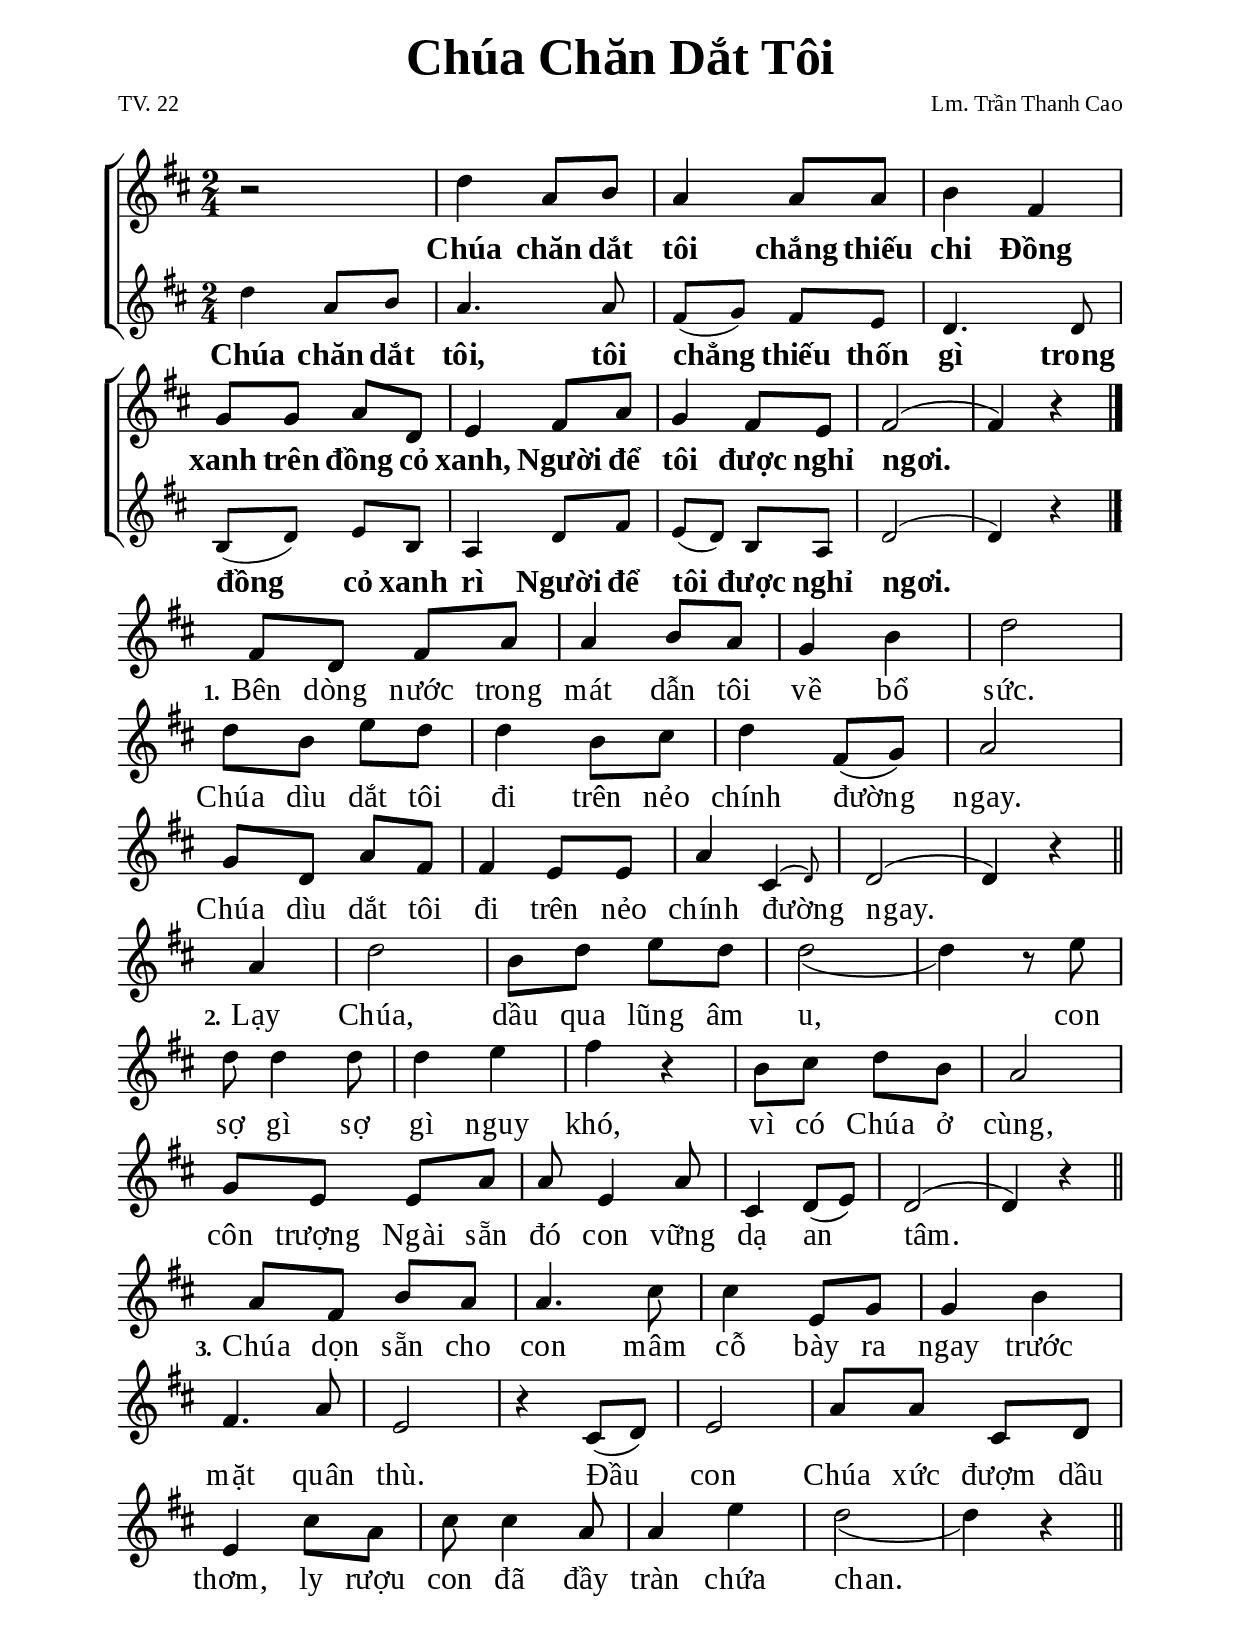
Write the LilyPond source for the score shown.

% Cài đặt chung
\version "2.20.0"
\include "english.ly"

\header {
  title = \markup { \fontsize #3 "Chúa Chăn Dắt Tôi" }
  poet = "TV. 22"
  composer = "Lm. Trần Thanh Cao"
  arranger = " "
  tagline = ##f
}

\paper {
  #(set-paper-size "a4")
  top-margin = 15\mm
  bottom-margin = 15\mm
  left-margin = 20\mm
  right-margin = 20\mm
  indent = #0
  #(define fonts
    (make-pango-font-tree
      "Liberation Serif"
      "Liberation Serif"
      "Liberation Serif"
      (/ 20 20)))
  page-count = #1
}

% Nhạc điệp khúc
nhacDiepKhucBas = \relative c'' {
  r2 |
  d4 a8 b |
  a4 a8 a 
  b4 fs |
  g8 g a d, |
  e4 fs8 a |
  g4 fs8 e |
  fs2 ^( |
  fs4) r \bar "|."
}

nhacDiepKhucSop = \relative c'' {
  d4 a8 b |
  a4. a8 |
  fs (g) fs e |
  d4. d8 |
  b (d) e b |
  a4 d8 fs |
  e (d) b a |
  d2 ^( |
  d4) r \bar "|."
}

% Nhạc phiên khúc
nhacPhienKhucMot = \relative c' {
  fs8 d fs a |
  a4 b8 a |
  g4 b |
  d2 |
  d8 b e d |
  d4 b8 cs |
  d4 fs,8 (g) |
  a2 |
  g8 d a' fs |
  fs4 e8 e |
  a4 \afterGrace cs, ^(\tweak font-size #-4 d8) |
  d2 ^( |
  d4) r \bar "||"
}

nhacPhienKhucHai = \relative c'' {
  \partial 4 a4 |
  d2 |
  b8 d e d |
  d2 _( |
  d4) r8 e |
  d d4 d8 |
  d4 e fs r |
  b,8 cs d b |
  a2 |
  g8 e e a |
  a e4 a8 |
  cs,4 d8 (e) |
  d2 ^( |
  d4) r \bar "||"
}

nhacPhienKhucBa = \relative c'' {
  a8 fs b a |
  a4. cs8 |
  cs4 e,8 g |
  g4 b |
  fs4. a8 |
  e2 |
  r4 cs8 (d) |
  e2 |
  a8 a cs, d |
  e4 cs'8 a |
  cs8 cs4 a8 |
  a4 e' |
  d2 _( |
  d4) r \bar "||"
}

nhacPhienKhucBon = \relative c'' {
  \partial 4 g8 b |
  d2 |
  b4 d8 e |
  d2 |
  r4 d8 d |
  e4. d8 |
  e8 \acciaccatura e fs4 d8 |
  a2 |
  g4 b |
  d e |
  a,4. _(b8) |
  a2 ( |
  a4) cs8 a |
  cs4 cs8 a |
  fs4 cs' |
  d2 ( |
  d4) r \bar "||"
}

% Lời điệp khúc
loiDiepKhucSop = \lyricmode {
  Chúa chăn dắt tôi,
  tôi chẳng thiếu thốn gì
  trong đồng cỏ xanh rì
  Người để tôi được nghỉ ngơi.
}

loiDiepKhucBas = \lyricmode {
  Chúa chăn dắt tôi
  chắng thiếu chi
  Đồng xanh trên đồng cỏ xanh,
  Người để tôi được nghỉ ngơi.
}

% Lời phiên khúc
loiPhienKhucMot = \lyricmode {
  \set stanza = #"1."
  Bên dòng nước trong mát dẫn tôi về bổ sức.
  Chúa dìu dắt tôi đi trên nẻo chính đường ngay.
  Chúa dìu dắt tôi đi trên nẻo chính đường ngay.
}

loiPhienKhucHai = \lyricmode {
  \set stanza = #"2."
  Lạy Chúa, dầu qua lũng âm u,
  con sợ gì sợ gì nguy khó,
  vì có Chúa ở cùng,
  côn trượng Ngài sẵn đó con vững dạ an tâm.
}

loiPhienKhucBa = \lyricmode {
  \set stanza = #"3."
  Chúa dọn sẵn cho con mâm cỗ bày ra ngay trước mặt quân thù.
  Đầu con Chúa xức đượm dầu thơm,
  ly rượu con đã đầy tràn chứa chan.
}

loiPhienKhucBon = \lyricmode {
  \set stanza = #"4."
  Tình thương Chúa và muôn phúc lộc,
  hằng dõi theo dõi theo suốt cuộc đời
  và tôi sống ở nhà Người những ngày tháng,
  những năm dài triền miên.
}


% Dàn trang
\score {
  \new ChoirStaff <<
     \new Staff = diepKhuc \with {
        \consists "Merge_rests_engraver"
        \magnifyStaff #(magstep +1)
      }
      <<
      \new Voice = beBas {
        \key d \major \time 2/4 \stemNeutral \nhacDiepKhucBas
      }
      \new Lyrics \lyricsto beBas \loiDiepKhucBas
    >>
    \new Staff <<
      \new Voice = beSop {
        \key d \major \time 2/4 \stemNeutral \nhacDiepKhucSop
      }
      \new Lyrics \lyricsto beSop \loiDiepKhucSop
    >>
  >>
  \layout {
    \override Lyrics.LyricText.font-series = #'bold
    \override Lyrics.LyricText.font-size = #+3
    \override Lyrics.LyricSpace.minimum-distance = #0.5
    \override Score.BarNumber.break-visibility = ##(#f #f #f)
  }
}

\score {
  \new ChoirStaff <<
    \new Staff = phienKhuc \with {
        \magnifyStaff #(magstep +1)
      }
      <<
      \new Voice = beSop {
        \key d \major \time 2/4 \nhacPhienKhucMot
      }
    >>
    \new Lyrics \lyricsto beSop \loiPhienKhucMot
  >>
  \layout {
    \override Staff.TimeSignature.transparent = ##t
    \override Lyrics.LyricText.font-size = #+3
    \override Lyrics.LyricSpace.minimum-distance = #2.0
    \override Score.BarNumber.break-visibility = ##(#f #f #f)
  } 
}

\score {
  \new ChoirStaff <<
    \new Staff = phienKhuc \with {
        \magnifyStaff #(magstep +1)
      }
      <<
      \new Voice = beSop {
        \key d \major \time 2/4 \nhacPhienKhucHai
      }
    >>
    \new Lyrics \lyricsto beSop \loiPhienKhucHai
  >>
  \layout {
    \override Staff.TimeSignature.transparent = ##t
    \override Lyrics.LyricText.font-size = #+3
    \override Lyrics.LyricSpace.minimum-distance = #2.0
    \override Score.BarNumber.break-visibility = ##(#f #f #f)
  } 
}

\score {
  \new ChoirStaff <<
    \new Staff = phienKhuc \with {
        \magnifyStaff #(magstep +1)
      }
      <<
      \new Voice = beSop {
        \key d \major \time 2/4 \nhacPhienKhucBa
      }
    >>
    \new Lyrics \lyricsto beSop \loiPhienKhucBa
  >>
  \layout {
    \override Staff.TimeSignature.transparent = ##t
    \override Lyrics.LyricText.font-size = #+3
    \override Lyrics.LyricSpace.minimum-distance = #2.0
    \override Score.BarNumber.break-visibility = ##(#f #f #f)
  } 
}
